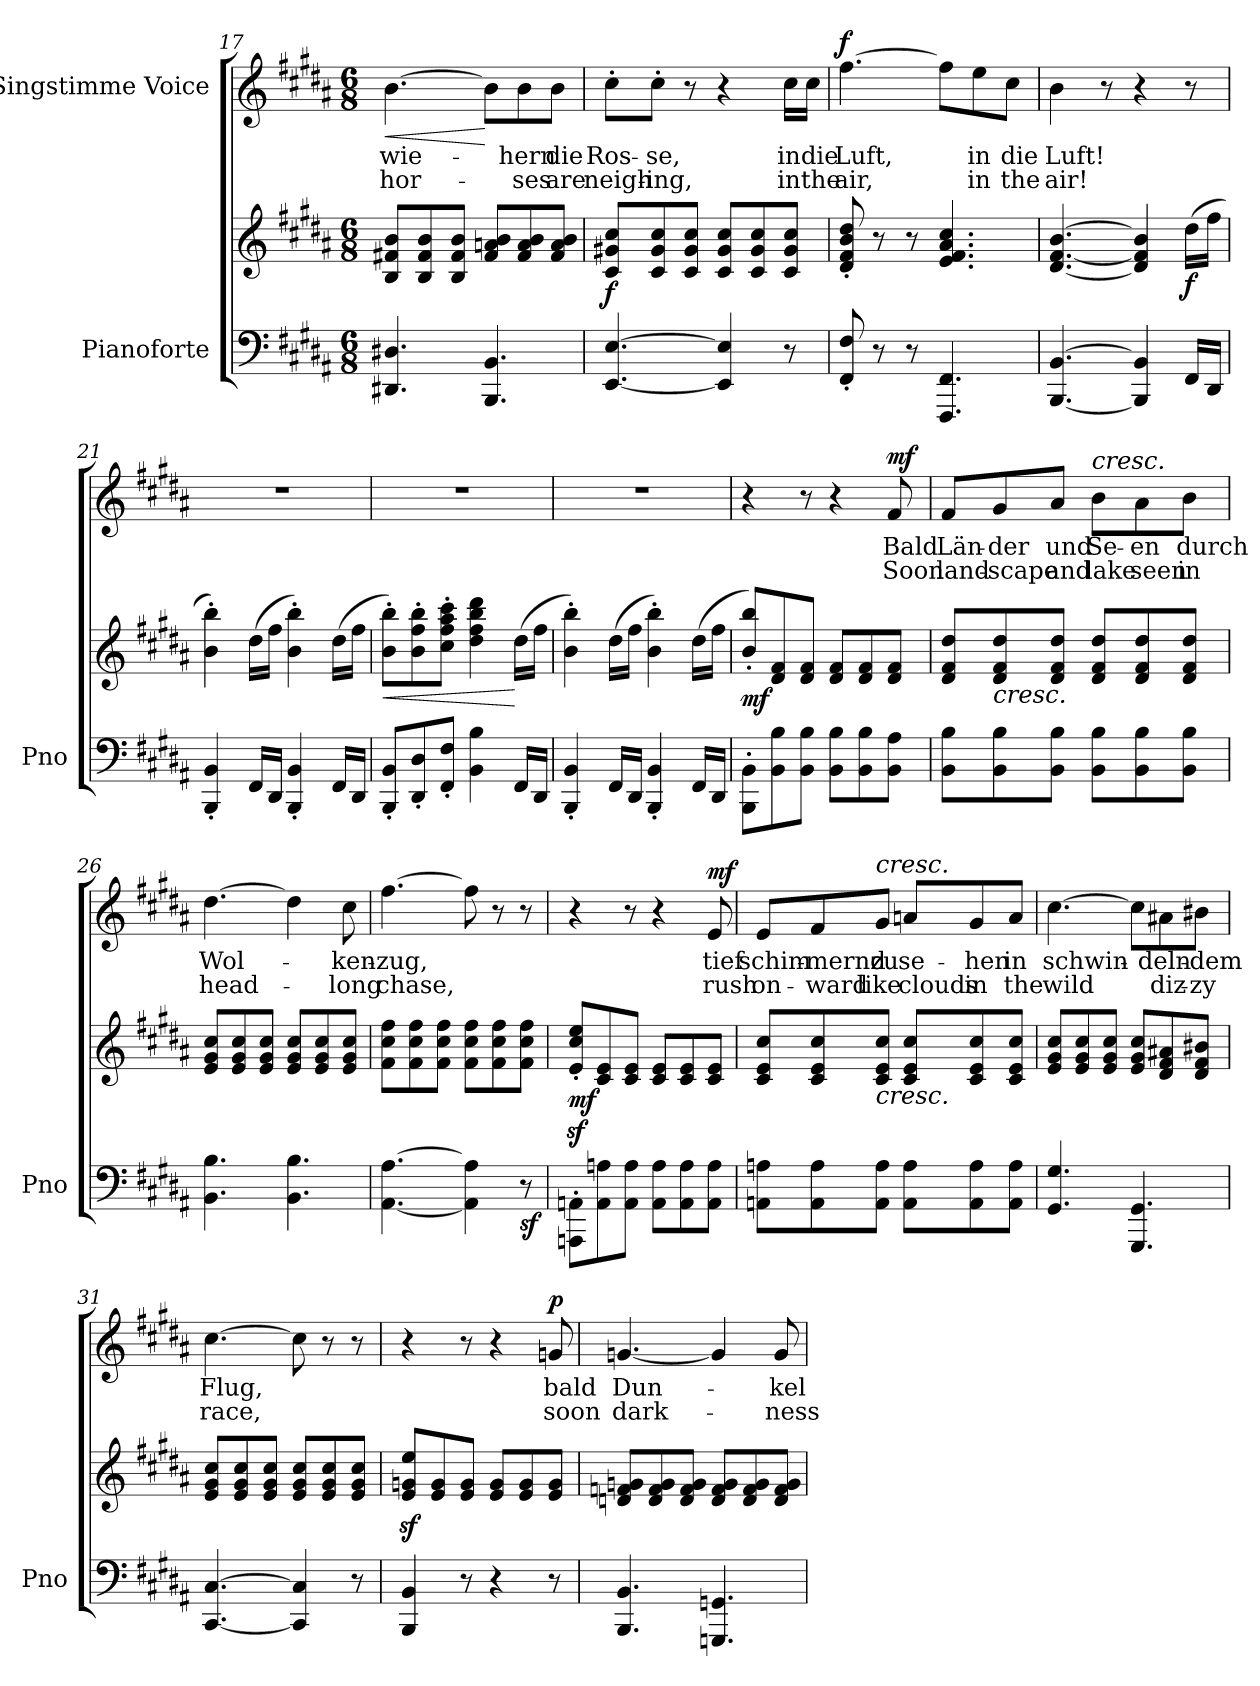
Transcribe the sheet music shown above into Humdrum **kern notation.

**kern	**kern	**dynam	**kern	**text	**text	**dynam
*part2	*part2	*part2	*part1	*part1	*part1	*part1
*staff3	*staff2	*staff2/3	*staff1	*staff1	*staff1	*staff1
*I"Pianoforte	*	*	*I"Singstimme Voice	*	*	*
*I'Pno	*	*	*	*	*	*
*clefF4	*clefG2	*	*clefG2	*	*	*
*k[f#c#g#d#a#]	*k[f#c#g#d#a#]	*	*k[f#c#g#d#a#]	*	*	*
*M6/8	*M6/8	*	*M6/8	*	*	*
=17	=17	=17	=17	=17	=17	=17
*^	*	*	*	*	*	*
!	!	!	!	!	!LO:LY:b	!LO:LY:b	!LO:HP:b
4.DD#X/ 4.D#X/	4.ryy	8B/ 8f#X/ 8b/L	.	[4.b\	wie-	hor-	<
.	.	8B/ 8f#/ 8b/	.	.	.	.	.
.	.	8B/ 8f#/ 8b/J	.	.	.	.	.
4.BBB/ 4.BB/	8ryy	8f#/ 8an/ 8b/L	.	8b\L]	.	.	[
!	!	!	!	!	!LO:LY:b	!LO:LY:b	!
.	8ryy	8f#/ 8a/ 8b/	.	8b\	-hern	-ses	.
!	!	!	!	!	!LO:LY:b	!LO:LY:b	!
.	8ryy	8f#/ 8a/ 8b/J	.	8b\J	die	are	.
=18	=18	=18	=18	=18	=18	=18	=18
!	!	!	!LO:DY:b	!	!LO:LY:b	!LO:LY:b	!
*v	*v	*	*	*	*	*	*
[4.EE/ [4.E/	8c#/ 8g#X/ 8cc#/L	f	8cc#'\L	Ros-	neigh-	.
!	!	!	!	!LO:LY:b	!LO:LY:b	!
.	8c#/ 8g#/ 8cc#/	.	8cc#'\J	-se,	-ing,	.
.	8c#/ 8g#/ 8cc#/J	.	8r	.	.	.
4EE/] 4E/]	8c#/ 8g#/ 8cc#/L	.	4r	.	.	.
.	8c#/ 8g#/ 8cc#/	.	.	.	.	.
!	!	!	!	!LO:LY:b	!LO:LY:b	!
8r	8c#/ 8g#/ 8cc#/J	.	16cc#\LL	in	in	.
!	!	!	!	!LO:LY:b	!LO:LY:b	!
.	.	.	16cc#\JJ	die	the	.
!!LO:PB:g=z
=19	=19	=19	=19	=19	=19	=19
!	!	!	!	!LO:LY:b	!LO:LY:b	!LO:DY:a
8FF#/' 8F#/'	8d#/' 8f#/' 8b/' 8dd#/'	.	[4.ff#\	Luft,	air,	f
8r	8r	.	.	.	.	.
8r	8r	.	.	.	.	.
4.FFF#/ 4.FF#/	4.e/ 4.f#/ 4.a#/ 4.cc#/	.	8ff#\L]	.	.	.
!	!	!	!	!LO:LY:b	!LO:LY:b	!
.	.	.	8ee\	in	in	.
!	!	!	!	!LO:LY:b	!LO:LY:b	!
.	.	.	8cc#\J	die	the	.
=20	=20	=20	=20	=20	=20	=20
!	!	!	!	!LO:LY:b	!LO:LY:b	!
[4.BBB/ [4.BB/	[4.d#/ [4.f#/ [4.b/	.	4b\	Luft!	air!	.
.	.	.	8r	.	.	.
4BBB/] 4BB/]	4d#/] 4f#/] 4b/]	.	4r	.	.	.
!	!	!LO:DY:b	!	!	!	!
16FF#/LL	(16dd#\LL	f	8r	.	.	.
16DD#/JJ	16ff#\JJ	.	.	.	.	.
=21	=21	=21	=21	=21	=21	=21
4BBB/' 4BB/'	4b\' 4bb\')	.	2.r	.	.	.
16FF#/LL	(16dd#\LL	.	.	.	.	.
16DD#/JJ	16ff#\JJ	.	.	.	.	.
4BBB/' 4BB/'	4b\' 4bb\')	.	.	.	.	.
16FF#/LL	(16dd#\LL	.	.	.	.	.
16DD#/JJ	16ff#\JJ	.	.	.	.	.
=22	=22	=22	=22	=22	=22	=22
!	!	!LO:HP:b	!	!	!	!
8BBB/' 8BB/'L	8b\' 8bb\'L)	<	2.r	.	.	.
8DD#/' 8D#/'	8b\' 8ff#\' 8bb\'	.	.	.	.	.
8FF#/' 8F#/'J	8cc#\' 8ff#\' 8aa#\' 8ccc#\'J	.	.	.	.	.
4BB\ 4B\	4dd#\ 4ff#\ 4bb\ 4ddd#\	.	.	.	.	.
16FF#/LL	(16dd#\LL	[	.	.	.	.
16DD#/JJ	16ff#\JJ	.	.	.	.	.
=23	=23	=23	=23	=23	=23	=23
4BBB/' 4BB/'	4b\' 4bb\')	.	2.r	.	.	.
16FF#/LL	(16dd#\LL	.	.	.	.	.
16DD#/JJ	16ff#\JJ	.	.	.	.	.
4BBB/' 4BB/'	4b\' 4bb\')	.	.	.	.	.
16FF#/LL	(16dd#\LL	.	.	.	.	.
16DD#/JJ	16ff#\JJ	.	.	.	.	.
=24	=24	=24	=24	=24	=24	=24
!	!	!LO:DY:b	!	!	!	!
8BBB\' 8BB\'L	8b/' 8bb/'L)	mf	4r	.	.	.
8BB\ 8B\	8d#/ 8f#/	.	.	.	.	.
8BB\ 8B\J	8d#/ 8f#/J	.	8r	.	.	.
8BB\ 8B\L	8d#/ 8f#/L	.	4r	.	.	.
8BB\ 8B\	8d#/ 8f#/	.	.	.	.	.
!	!	!	!	!LO:LY:b	!LO:LY:b	!LO:DY:a
8BB\ 8A#\J	8d#/ 8f#/J	.	8f#/	Bald	Soon	mf
!!LO:LB:g=z
=25	=25	=25	=25	=25	=25	=25
!	!	!	!	!LO:LY:b	!LO:LY:b	!
8BB\ 8B\L	8d#/ 8f#/ 8dd#/L	.	8f#/L	Län-	land-	.
!	!LO:TX:b:i:t=cresc.	!	!	!	!	!
!	!	!	!	!LO:LY:b	!LO:LY:b	!
8BB\ 8B\	8d#/ 8f#/ 8dd#/	.	8g#/	-der	-scape	.
!	!	!	!	!LO:LY:b	!LO:LY:b	!
8BB\ 8B\J	8d#/ 8f#/ 8dd#/J	.	8a#/J	und	and	.
!	!	!	!LO:TX:a:i:t=cresc.	!	!	!
!	!	!	!	!LO:LY:b	!LO:LY:b	!
8BB\ 8B\L	8d#/ 8f#/ 8dd#/L	.	8b\L	Se-	lake	.
!	!	!	!	!LO:LY:b	!LO:LY:b	!
8BB\ 8B\	8d#/ 8f#/ 8dd#/	.	8a#\	-en	seen	.
!	!	!	!	!LO:LY:b	!LO:LY:b	!
8BB\ 8B\J	8d#/ 8f#/ 8dd#/J	.	8b\J	durch	in	.
=26	=26	=26	=26	=26	=26	=26
*^	*	*	*	*	*	*
!	!	!	!	!	!LO:LY:b	!LO:LY:b	!
4.BB\ 4.B\	4.ryy	8e/ 8g#/ 8cc#/L	.	[4.dd#\	Wol-	head-	.
.	.	8e/ 8g#/ 8cc#/	.	.	.	.	.
.	.	8e/ 8g#/ 8cc#/J	.	.	.	.	.
4.BB\ 4.B\	4ryy	8e/ 8g#/ 8cc#/L	.	4dd#\]	.	.	.
.	.	8e/ 8g#/ 8cc#/	.	.	.	.	.
!	!	!	!	!	!LO:LY:b	!LO:LY:b	!
.	8ryy	8e/ 8g#/ 8cc#/J	.	8cc#\	-ken-	-long	.
=27	=27	=27	=27	=27	=27	=27	=27
!	!	!	!	!	!LO:LY:b	!LO:LY:b	!
*v	*v	*	*	*	*	*	*
[4.AA#\ [4.A#\	8f#\ 8cc#\ 8ff#\L	.	[4.ff#\	-zug,	chase,	.
.	8f#\ 8cc#\ 8ff#\	.	.	.	.	.
.	8f#\ 8cc#\ 8ff#\J	.	.	.	.	.
4AA#\] 4A#\]	8f#\ 8cc#\ 8ff#\L	.	8ff#\]	.	.	.
.	8f#\ 8cc#\ 8ff#\	.	8r	.	.	.
!	!	!LO:DY:b=2	!	!	!	!
8r	8f#\ 8cc#\ 8ff#\J	sf	8r	.	.	.
=28	=28	=28	=28	=28	=28	=28
!	!	!LO:DY:b	!	!	!	!
8AAAn\' 8AAn\'L	8e/z>' 8cc#/z>' 8ee/z>'L	mf	4r	.	.	.
8AA\ 8An\	8c#/ 8e/	.	.	.	.	.
8AA\ 8A\J	8c#/ 8e/J	.	8r	.	.	.
8AA\ 8A\L	8c#/ 8e/L	.	4r	.	.	.
8AA\ 8A\	8c#/ 8e/	.	.	.	.	.
!	!	!	!	!LO:LY:b	!LO:LY:b	!LO:DY:a
8AA\ 8A\J	8c#/ 8e/J	.	8e/	tief	rush	mf
=29	=29	=29	=29	=29	=29	=29
!	!	!	!	!LO:LY:b	!LO:LY:b	!
8AAn\ 8An\L	8c#/ 8e/ 8cc#/L	.	8e/L	schim-	on-	.
!	!	!	!	!LO:LY:b	!LO:LY:b	!
8AA\ 8A\	8c#/ 8e/ 8cc#/	.	8f#/	-mernd	-ward	.
!	!	!	!LO:TX:a:i:t=cresc.	!	!	!
!	!LO:TX:b:i:t=cresc.	!	!	!	!	!
!	!	!	!	!LO:LY:b	!LO:LY:b	!
8AA\ 8A\J	8c#/ 8e/ 8cc#/J	.	8g#/J	zu	like	.
!	!	!	!	!LO:LY:b	!LO:LY:b	!
8AA\ 8A\L	8c#/ 8e/ 8cc#/L	.	8an/L	se-	clouds	.
!	!	!	!	!LO:LY:b	!LO:LY:b	!
8AA\ 8A\	8c#/ 8e/ 8cc#/	.	8g#/	-hen	in	.
!	!	!	!	!LO:LY:b	!LO:LY:b	!
8AA\ 8A\J	8c#/ 8e/ 8cc#/J	.	8a/J	in	the	.
!!LO:LB:g=z
=30	=30	=30	=30	=30	=30	=30
!	!	!	!	!LO:LY:b	!LO:LY:b	!
4.GG#/ 4.G#/	8e/ 8g#/ 8cc#/L	.	[4.cc#\	schwin-	wild	.
.	8e/ 8g#/ 8cc#/	.	.	.	.	.
.	8e/ 8g#/ 8cc#/J	.	.	.	.	.
4.GGG#/ 4.GG#/	8e/ 8g#/ 8cc#/L	.	8cc#\L]	.	.	.
!	!	!	!	!LO:LY:b	!LO:LY:b	!
.	8d#/ 8f#/ 8a#X/	.	8a#X\	-deln-	diz-	.
!	!	!	!	!LO:LY:b	!LO:LY:b	!
.	8d#/ 8f#/ 8b#X/J	.	8b#X\J	-dem	-zy	.
=31	=31	=31	=31	=31	=31	=31
!	!	!	!	!LO:LY:b	!LO:LY:b	!
[4.CC#/ [4.C#/	8e/ 8g#/ 8cc#/L	.	[4.cc#\	Flug,	race,	.
.	8e/ 8g#/ 8cc#/	.	.	.	.	.
.	8e/ 8g#/ 8cc#/J	.	.	.	.	.
4CC#/] 4C#/]	8e/ 8g#/ 8cc#/L	.	8cc#\]	.	.	.
.	8e/ 8g#/ 8cc#/	.	8r	.	.	.
8r	8e/ 8g#/ 8cc#/J	.	8r	.	.	.
=32	=32	=32	=32	=32	=32	=32
4BBB/ 4BB/	8e/z< 8gn/z< 8ee/z<L	.	4r	.	.	.
.	8e/ 8g/	.	.	.	.	.
8r	8e/ 8g/J	.	8r	.	.	.
4r	8e/ 8g/L	.	4r	.	.	.
.	8e/ 8g/	.	.	.	.	.
!	!	!	!	!LO:LY:b	!LO:LY:b	!LO:DY:a
8r	8e/ 8g/J	.	8gn/	bald	soon	p
=33	=33	=33	=33	=33	=33	=33
!	!	!	!	!LO:LY:b	!LO:LY:b	!
4.BBB/ 4.BB/	8dn/ 8fn/ 8gn/L	.	[4.gn/	Dun-	dark-	.
.	8d/ 8f/ 8g/	.	.	.	.	.
.	8d/ 8f/ 8g/J	.	.	.	.	.
4.GGGn/ 4.GGn/	8d/ 8f/ 8g/L	.	4g/]	.	.	.
.	8d/ 8f/ 8g/	.	.	.	.	.
!	!	!	!	!LO:LY:b	!LO:LY:b	!
.	8d/ 8f/ 8g/J	.	8g/	-kel	-ness	.
=	=	=	=	=	=	=
*-	*-	*-	*-	*-	*-	*-
